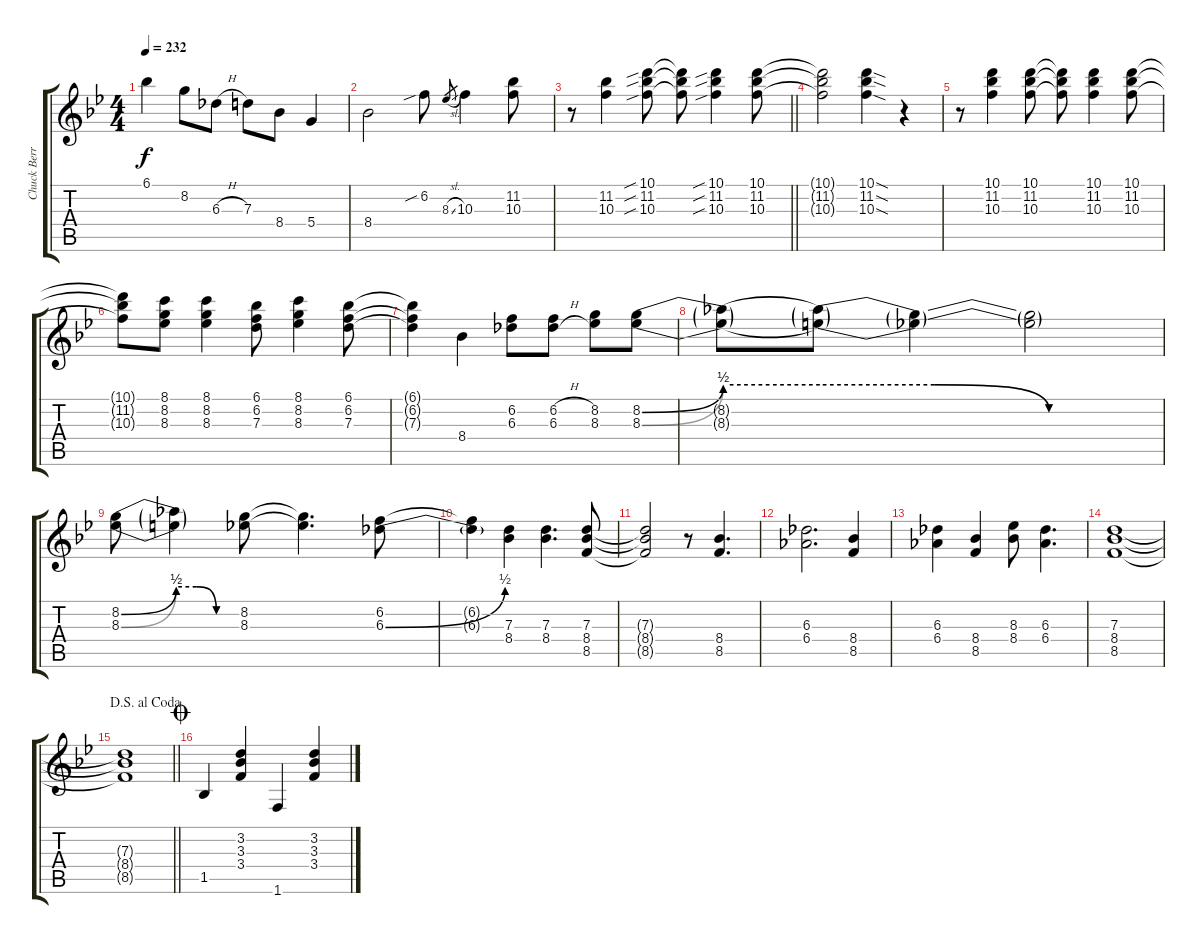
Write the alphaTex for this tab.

\track ("Chuck Berry - Gtr.1" "Chuck Berr") {instrument overdrivenguitar}
\staff {score tabs}
\tuning (E4 B3 G3 D3 A2 E2) {hide}
\ts (4 4)
\tempo 232
\clef g2
\ks bb
6.1.4{dy f} 8.2.8 6.3{h}.8 7.3.8 8.4.8 5.4.4 |
8.4.2 6.2{sib}.8 8.3{sl}.8{gr} 10.3.4 (11.2 10.3).8 |
\barLineRight lightlight
r.8 (11.2 10.3).4 (10.1{sib} 11.2{sib} 10.3{sib}).8 (10.1{t} 11.2{t} 10.3{t}).8 (10.1{sib} 11.2{sib} 10.3{sib}).4 (10.1 11.2 10.3).8 |
(10.1{t} 11.2{t} 10.3{t}).2 (10.1{sod} 11.2{sod} 10.3{sod}).4 r.4 |
r.8 (10.1 11.2 10.3).4 (10.1 11.2 10.3).8 (10.1{t} 11.2{t} 10.3{t}).8 (10.1 11.2 10.3).4 (10.1 11.2 10.3).8 |
(10.1{t} 11.2{t} 10.3{t}).8 (8.1 8.2 8.3).8 (8.1 8.2 8.3).4 (6.1 6.2 7.3).8 (8.1 8.2 8.3).4 (6.1 6.2 7.3).8 |
(6.1{t} 6.2{t} 7.3{t}).4 8.4.4 (6.2 6.3).8 (6.2{h} 6.3{h}).8 (8.2 8.3).8 (8.2{be (bend 0 0 60 2)} 8.3{be (bend 0 0 60 2)}).8 |
(8.2{be (hold 0 2 60 2) t} 8.3{be (hold 0 2 60 2) t}).8 (8.2{be (custom 0 2 20 2 40 0 60 0) t} 8.3{be (custom 0 2 20 2 40 0 60 0) t}).8 (8.2{t} 8.3{t}).4 (8.2{t} 8.3{t}).2 |
(8.2{be (bend 0 0 60 2)} 8.3{be (bend 0 0 60 2)}).8 (8.2{be (custom 0 2 20 2 40 0 60 0) t} 8.3{be (custom 0 2 20 2 40 0 60 0) t}).4 (8.2 8.3).8 (8.2{t} 8.3{t}).4{d} (6.2 6.3{be (bend 0 0 60 2)}).8 |
(6.2{t} 6.3{t}).4 (7.3 8.4).4 (7.3 8.4).4{d} (7.3 8.4 8.5).8 |
(7.3{t} 8.4{t} 8.5{t}).2 r.8 (8.4 8.5).4{d} |
(6.3 6.4).2{d} (8.4 8.5).4 |
(6.3 6.4).4 (8.4 8.5).4 (8.3 8.4).8 (6.3 6.4).4{d} |
(7.3 8.4 8.5).1 |
\jump dalsegnoalcoda
\barLineRight lightlight
(7.3{t} 8.4{t} 8.5{t}).1 |
\jump coda
1.5.4 (3.2 3.3 3.4).4 1.6.4 (3.2 3.3 3.4).4
